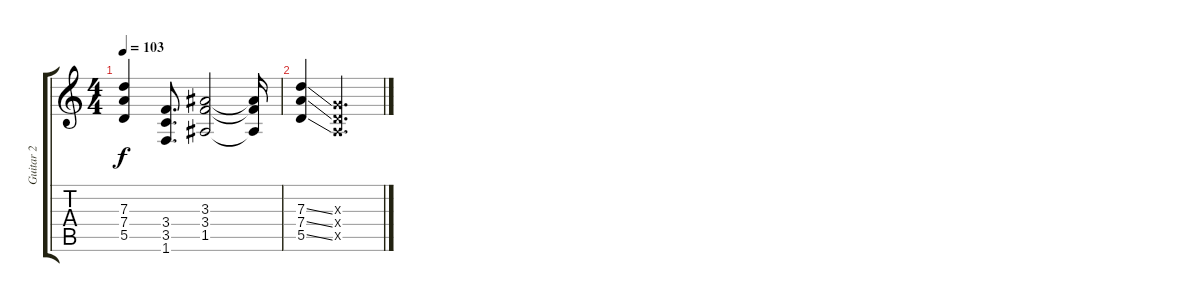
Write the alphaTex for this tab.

\track ("Guitar 2" "Guitar 2") {instrument distortionguitar}
\staff {score tabs}
\tuning (E4 B3 G3 D3 A2 E2) {hide}
\ts (4 4)
\tempo 103
\clef g2
\ks c
(7.3 7.4 5.5).4{dy f} (3.4 3.5 1.6).8{d} (3.3 3.4 1.5).2 (3.3{t} 3.4{t} 1.5{t}).16 |
(7.3{ss} 7.4{ss} 5.5{ss}).4 (0.3{x} 0.4{x} 0.5{x}).2{d}
